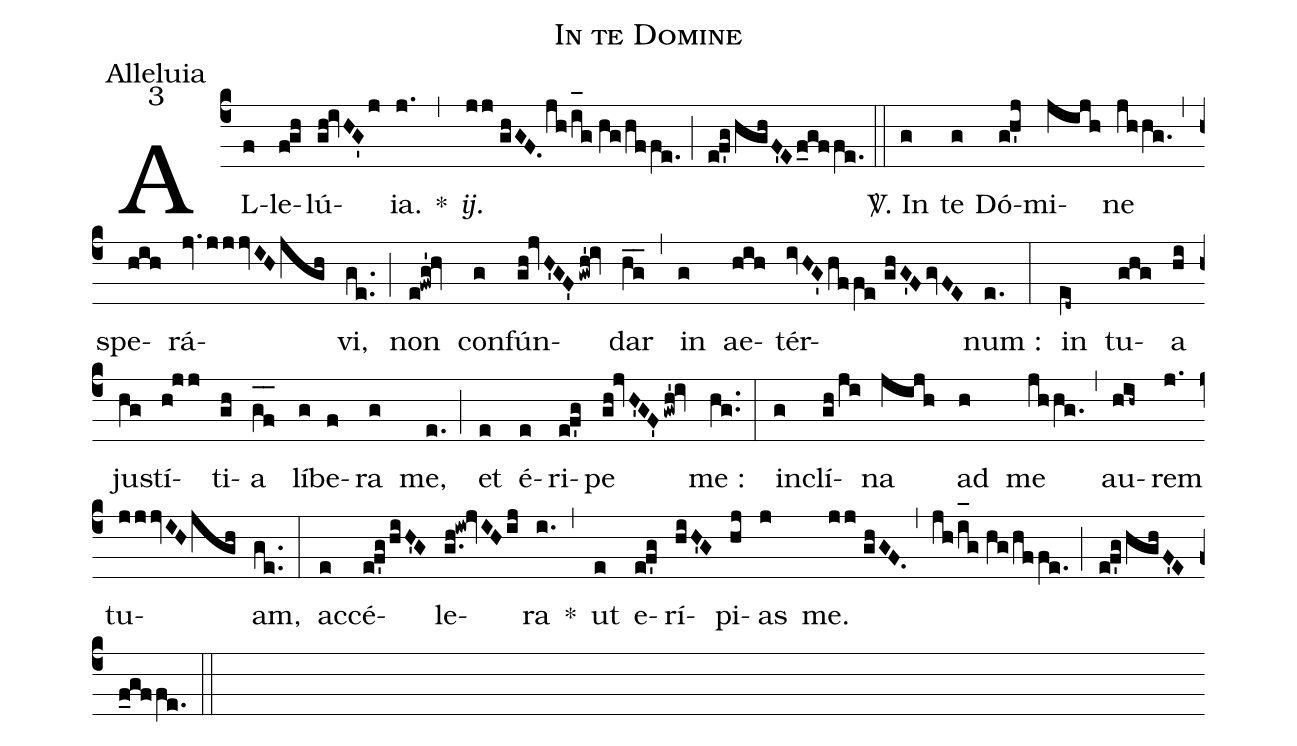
name:In te Domine;
office-part:Alleluia;
mode:3;
%%
(c4) AL(f)le(fgh)lú(gh!ivHG'j){ia}.(j.) *(,) {<i>ij.</i>}(jj//ghGF.jh/i_[oh:h]g//hg/hffe.) (;) (ef'ghghF'Ef_gffe.) (::) <sp>V/</sp>. In(g) te(g) Dó(gh'j)mi(jijh)ne(jhhg.) (,) spe(hih)rá(jv.jjjvIHjgh)vi,(ge..) (;) non(e!fwg'!hv) con(g)fún(gh!jvH'GF'gwh'!iv)dar(hg__) (,) in(g) ae(hih)tér(ivHG'hffe//ghG'FgvFE)num :(e.) (:) in(e[ll:1]d~) tu(ghg)a(hi) ju(hg)stí(h!jj)ti(gh)a(g_[oh:h]f_[oh:h]) <nlba>lí(g)be(f)ra(g) me,</nlba>(e.) (;) et(e) é(e)ri(ef'g)pe(gh!jvH'GF'gwh'!iv) me :(hg..) (:) in(g)clí(gh/ji)na(jijh) ad(h) me(jhhg.) (,) au(hih~)rem(j.) tu(jjjvIHjgh)am,(ge..) (:) ac(e)cé(ef'ghiH'G)le(g.h!iw!jvIHij)ra(i.) *(,) ut(e) e(ef'g)rí(hiH'G)pi(hj)as(j) me.(jj//ghGF.) (,) (jh/i_[oh:h]g//hg/hffe.) (;) (ef'ghghF'Ef_gffe.) (::)
